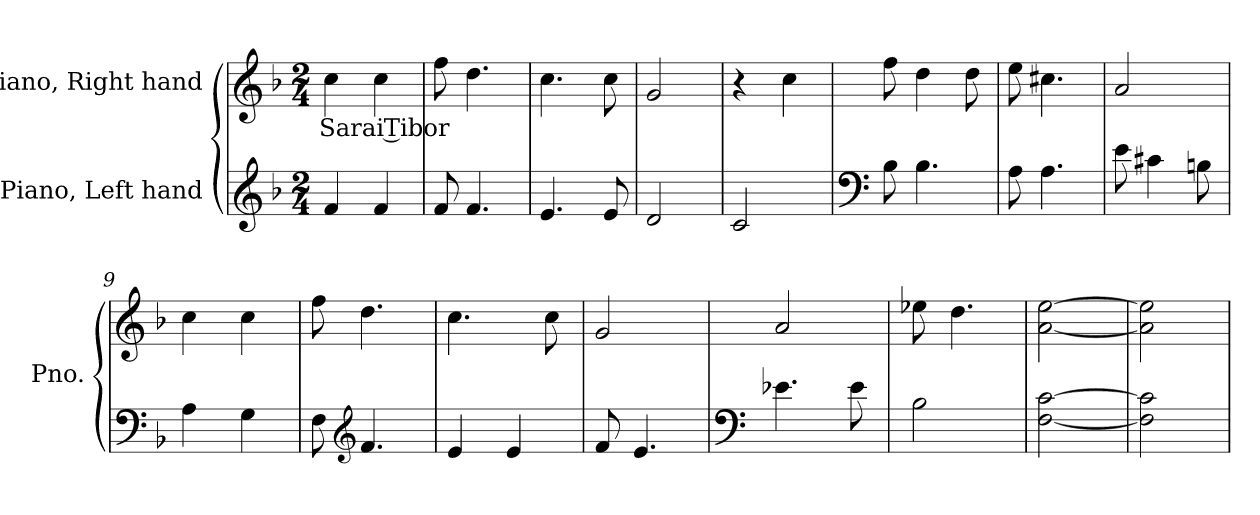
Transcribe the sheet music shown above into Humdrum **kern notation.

**kern	**kern	**text
*part2	*part1	*part1
*staff2	*staff1	*staff1
*I"Piano, Left hand	*I"Piano, Right hand	*
*I'Pno.	*I'Pno.	*
*clefG2	*clefG2	*
*k[b-]	*k[b-]	*
*M2/4	*M2/4	*
*MM120	*MM120	*
=1	=1	=1
!	!	!LO:LY:b
4f/	4cc\	Sarai Tibor
4f/	4cc\	.
=2	=2	=2
8f/	8ff\	.
4.f/	4.dd\	.
=3	=3	=3
4.e/	4.cc\	.
8e/	8cc\	.
=4	=4	=4
2d/	2g/	.
=5	=5	=5
2c/	4r	.
.	4cc\	.
=6	=6	=6
*clefF4	*	*
8B-\	8ff\	.
4.B-\	4dd\	.
.	8dd\	.
=7	=7	=7
8A\	8ee\	.
4.A\	4.cc#X\	.
!!LO:LB:g=z
=8	=8	=8
8e\	2a/	.
4c#X\	.	.
8Bn\	.	.
=9	=9	=9
4A\	4cc\	.
4G\	4cc\	.
=10	=10	=10
8F\	8ff\	.
*clefG2	*	*
4.f/	4.dd\	.
=11	=11	=11
4e/	4.cc\	.
4e/	.	.
.	8cc\	.
=12	=12	=12
8f/	2g/	.
4.e/	.	.
=13	=13	=13
*clefF4	*	*
4.e-X\	2a/	.
8e-\	.	.
=14	=14	=14
2B-\	8ee-X\	.
.	4.dd\	.
=15	=15	=15
[2F\ [2c\	[2a\ [2ee\	.
=16	=16	=16
2F\] 2c\]	2a\] 2ee\]	.
=	=	=
*-	*-	*-
